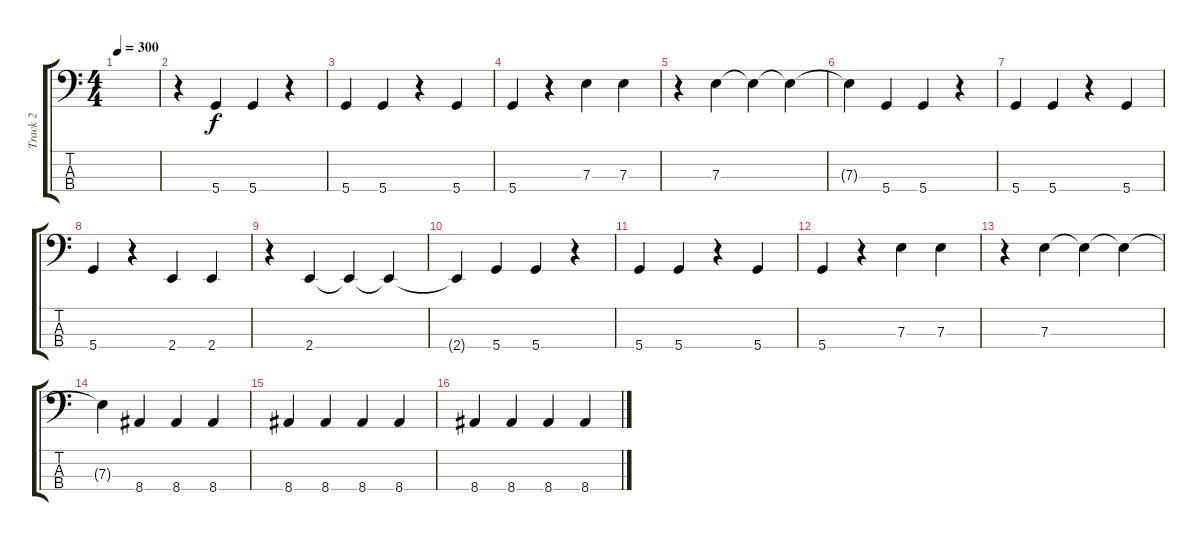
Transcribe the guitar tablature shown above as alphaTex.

\track ("Track 2" "Track 2") {instrument electricbassfinger}
\staff {score tabs}
\tuning (G2 D2 A1 D1) {hide}
\ts (4 4)
\tempo 300
\clef f4
\ks c
|
r.4 5.4.4 5.4.4 r.4 |
5.4.4 5.4.4 r.4 5.4.4 |
5.4.4 r.4 7.3.4 7.3.4 |
r.4 7.3.4 7.3{t}.4 7.3{t}.4 |
7.3{t}.4 5.4.4 5.4.4 r.4 |
5.4.4 5.4.4 r.4 5.4.4 |
5.4.4 r.4 2.4.4 2.4.4 |
r.4 2.4.4 2.4{t}.4 2.4{t}.4 |
2.4{t}.4 5.4.4 5.4.4 r.4 |
5.4.4 5.4.4 r.4 5.4.4 |
5.4.4 r.4 7.3.4 7.3.4 |
r.4 7.3.4 7.3{t}.4 7.3{t}.4 |
7.3{t}.4 8.4.4 8.4.4 8.4.4 |
8.4.4 8.4.4 8.4.4 8.4.4 |
8.4.4 8.4.4 8.4.4 8.4.4
